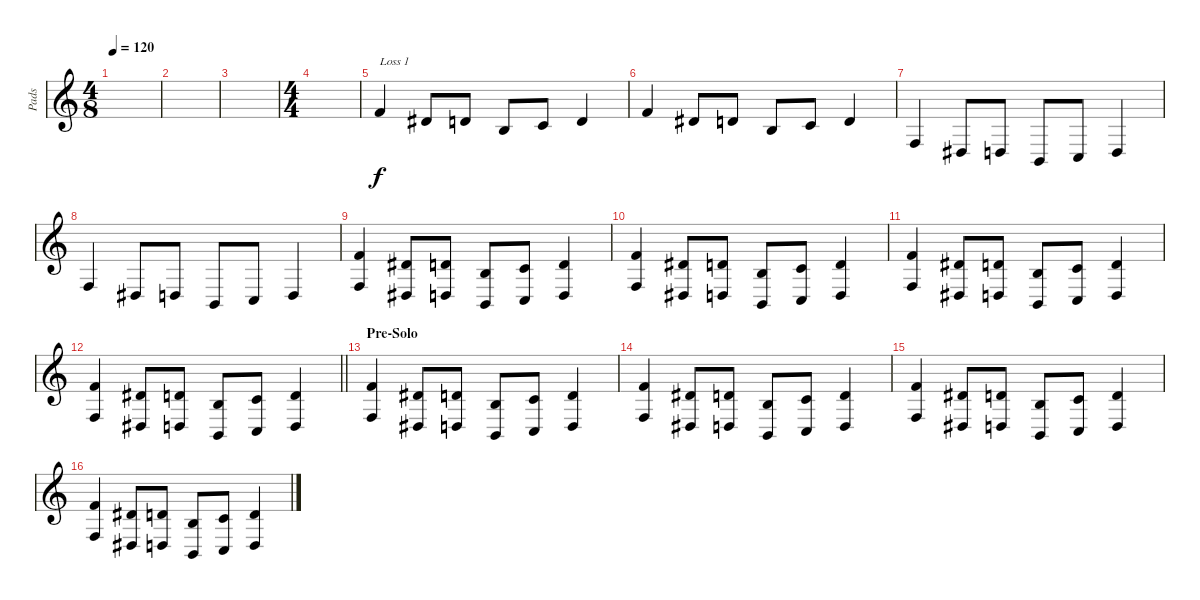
\track ("Pads" "Pads") {instrument lead2sawtooth}
\staff {score}
\tuning (E4 B3 G3 D3 A2 E2) {hide}
\ts (4 8)
\tempo 120
\clef g2
\ks c
|
|
|
\ts (4 4)
|
10.3.4{txt "Loss 1"} 8.3.8 7.3.8 4.3.8 5.3.8 7.3.4 |
10.3.4 8.3.8 7.3.8 4.3.8 5.3.8 7.3.4 |
8.5.4 6.5.8 5.5.8 2.5.8 3.5.8 5.5.4 |
8.5.4 6.5.8 5.5.8 2.5.8 3.5.8 5.5.4 |
(10.3 8.5).4 (8.3 6.5).8 (7.3 5.5).8 (4.3 2.5).8 (5.3 3.5).8 (7.3 5.5).4 |
(10.3 8.5).4 (8.3 6.5).8 (7.3 5.5).8 (4.3 2.5).8 (5.3 3.5).8 (7.3 5.5).4 |
(10.3 8.5).4 (8.3 6.5).8 (7.3 5.5).8 (4.3 2.5).8 (5.3 3.5).8 (7.3 5.5).4 |
\barLineRight lightlight
(10.3 8.5).4 (8.3 6.5).8 (7.3 5.5).8 (4.3 2.5).8 (5.3 3.5).8 (7.3 5.5).4 |
\section ("" "Pre-Solo")
(10.3 8.5).4 (8.3 6.5).8 (7.3 5.5).8 (4.3 2.5).8 (5.3 3.5).8 (7.3 5.5).4 |
(10.3 8.5).4 (8.3 6.5).8 (7.3 5.5).8 (4.3 2.5).8 (5.3 3.5).8 (7.3 5.5).4 |
(10.3 8.5).4 (8.3 6.5).8 (7.3 5.5).8 (4.3 2.5).8 (5.3 3.5).8 (7.3 5.5).4 |
(10.3 8.5).4 (8.3 6.5).8 (7.3 5.5).8 (4.3 2.5).8 (5.3 3.5).8 (7.3 5.5).4
